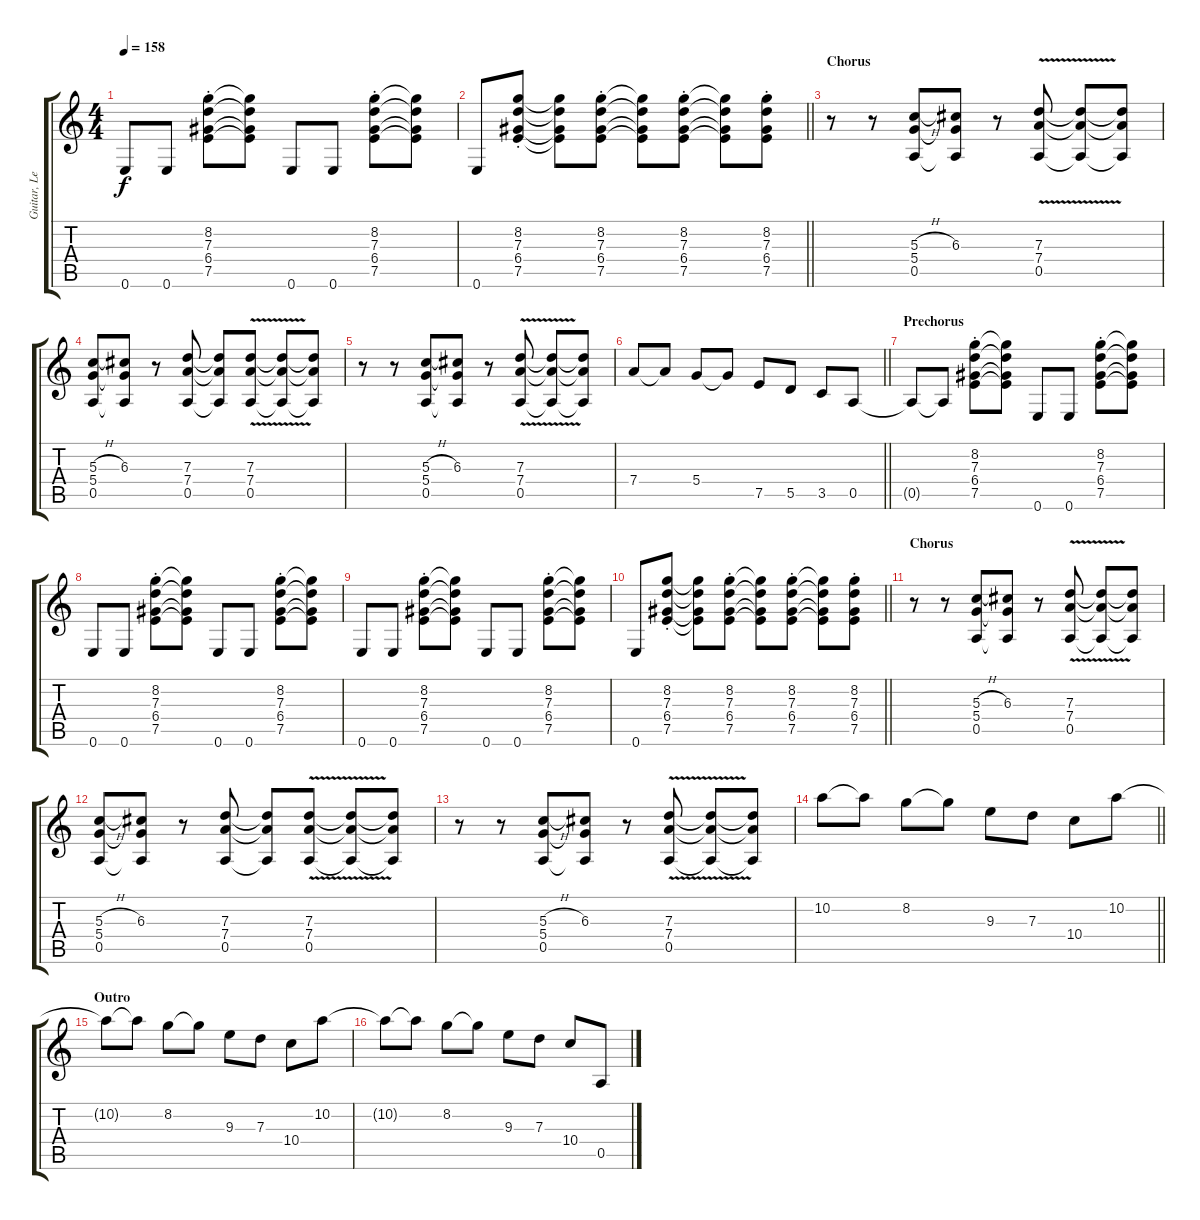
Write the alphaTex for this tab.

\track ("Guitar, Lead" "Guitar, Le") {instrument overdrivenguitar}
\staff {score tabs}
\tuning (E4 B3 G3 D3 A2 E2) {hide}
\ts (4 4)
\tempo 158
\clef g2
\ks c
0.6.8{dy f} 0.6.8 (8.2 7.3 6.4 7.5{st}).8 (8.2{t} 7.3{t} 6.4{t} 7.5{t}).8 0.6.8 0.6.8 (8.2 7.3 6.4 7.5{st}).8 (8.2{t} 7.3{t} 6.4{t} 7.5{t}).8 |
\barLineRight lightlight
0.6.8 (8.2 7.3 6.4 7.5{st}).8 (8.2{t} 7.3{t} 6.4{t} 7.5{t}).8 (8.2 7.3 6.4 7.5{st}).8 (8.2{t} 7.3{t} 6.4{t} 7.5{t}).8 (8.2 7.3 6.4 7.5{st}).8 (8.2{t} 7.3{t} 6.4{t} 7.5{t}).8 (8.2 7.3 6.4 7.5{st}).8 |
\section ("" "Chorus")
r.8 r.8 (5.3{h} 5.4 0.5).8 (6.3 5.4{t} 0.5{t}).8 r.8 (7.3 7.4 0.5{v}).8 (7.3{t} 7.4{t} 0.5{t}).8 (7.3{t} 7.4{t} 0.5{t}).8 |
(5.3{h} 5.4 0.5).8 (6.3 5.4{t} 0.5{t}).8 r.8 (7.3 7.4 0.5).8 (7.3{t} 7.4{t} 0.5{t}).8 (7.3 7.4{v} 0.5).8 (7.3{t} 7.4{t} 0.5{t}).8 (7.3{t} 7.4{t} 0.5{t}).8 |
r.8 r.8 (5.3{h} 5.4 0.5).8 (6.3 5.4{t} 0.5{t}).8 r.8 (7.3 7.4 0.5{v}).8 (7.3{t} 7.4{t} 0.5{t}).8 (7.3{t} 7.4{t} 0.5{t}).8 |
\barLineRight lightlight
7.4.8 7.4{t}.8 5.4.8 5.4{t}.8 7.5.8 5.5.8 3.5.8 0.5.8 |
\section ("" "Prechorus")
0.5{t}.8 0.5{t}.8 (8.2 7.3 6.4 7.5{st}).8 (8.2{t} 7.3{t} 6.4{t} 7.5{t}).8 0.6.8 0.6.8 (8.2 7.3 6.4 7.5{st}).8 (8.2{t} 7.3{t} 6.4{t} 7.5{t}).8 |
0.6.8 0.6.8 (8.2 7.3 6.4 7.5{st}).8 (8.2{t} 7.3{t} 6.4{t} 7.5{t}).8 0.6.8 0.6.8 (8.2 7.3 6.4 7.5{st}).8 (8.2{t} 7.3{t} 6.4{t} 7.5{t}).8 |
0.6.8 0.6.8 (8.2 7.3 6.4 7.5{st}).8 (8.2{t} 7.3{t} 6.4{t} 7.5{t}).8 0.6.8 0.6.8 (8.2 7.3 6.4 7.5{st}).8 (8.2{t} 7.3{t} 6.4{t} 7.5{t}).8 |
\barLineRight lightlight
0.6.8 (8.2 7.3 6.4 7.5{st}).8 (8.2{t} 7.3{t} 6.4{t} 7.5{t}).8 (8.2 7.3 6.4 7.5{st}).8 (8.2{t} 7.3{t} 6.4{t} 7.5{t}).8 (8.2 7.3 6.4 7.5{st}).8 (8.2{t} 7.3{t} 6.4{t} 7.5{t}).8 (8.2 7.3 6.4 7.5{st}).8 |
\section ("" "Chorus")
r.8 r.8 (5.3{h} 5.4 0.5).8 (6.3 5.4{t} 0.5{t}).8 r.8 (7.3 7.4 0.5{v}).8 (7.3{t} 7.4{t} 0.5{t}).8 (7.3{t} 7.4{t} 0.5{t}).8 |
(5.3{h} 5.4 0.5).8 (6.3 5.4{t} 0.5{t}).8 r.8 (7.3 7.4 0.5).8 (7.3{t} 7.4{t} 0.5{t}).8 (7.3 7.4{v} 0.5).8 (7.3{t} 7.4{t} 0.5{t}).8 (7.3{t} 7.4{t} 0.5{t}).8 |
r.8 r.8 (5.3{h} 5.4 0.5).8 (6.3 5.4{t} 0.5{t}).8 r.8 (7.3 7.4 0.5{v}).8 (7.3{t} 7.4{t} 0.5{t}).8 (7.3{t} 7.4{t} 0.5{t}).8 |
\barLineRight lightlight
10.2.8 10.2{t}.8 8.2.8 8.2{t}.8 9.3.8 7.3.8 10.4.8 10.2.8 |
\section ("" "Outro")
10.2{t}.8 10.2{t}.8 8.2.8 8.2{t}.8 9.3.8 7.3.8 10.4.8 10.2.8 |
10.2{t}.8 10.2{t}.8 8.2.8 8.2{t}.8 9.3.8 7.3.8 10.4.8 0.5.8
